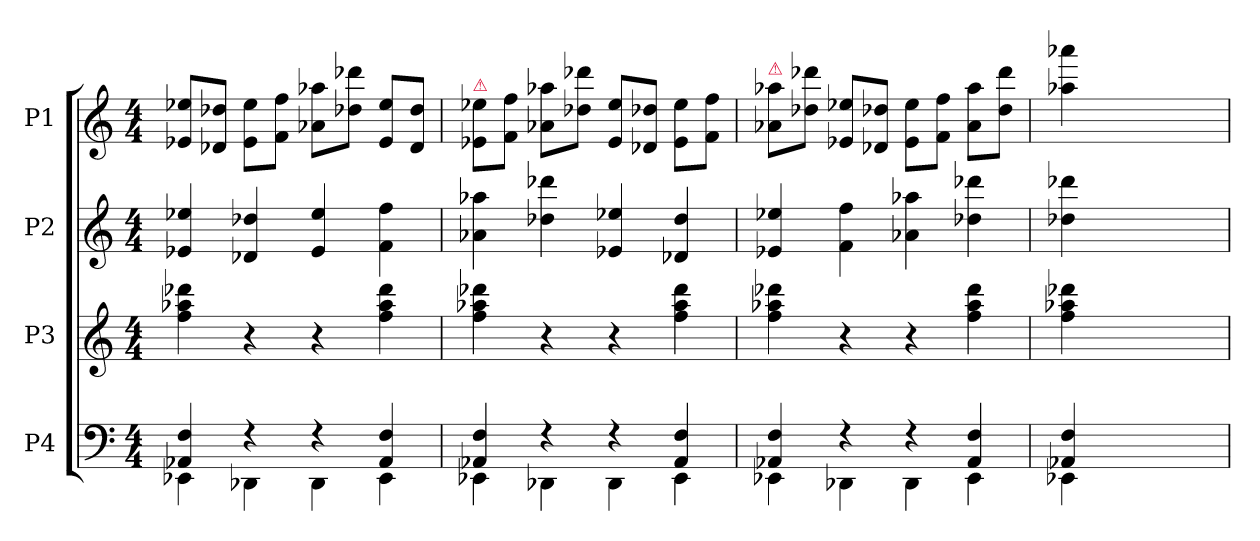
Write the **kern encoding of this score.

**kern	**kern	**kern	**kern
*part4	*part3	*part2	*part1
*staff4	*staff3	*staff2	*staff1
*I"P4	*I"P3	*I"P2	*I"P1
*clefF4	*clefG2	*clefG2	*clefG2
*k[]	*k[]	*k[]	*k[]
*C:	*C:	*C:	*C:
*M4/4	*M4/4	*M4/4	*M4/4
=1	=1	=1	=1
*^	*	*	*
4AA-X 4F	4EE-X	4ff 4aa-X 4ddd-X	4e-X 4ee-X	8e-X/ 8ee-X/L
.	.	.	.	8d-X/ 8dd-X/J
4r	4DD-X	4r	4d-X 4dd-X	8e-\ 8ee-\L
.	.	.	.	8f\ 8ff\J
4r	4DD-	4r	4e- 4ee-	8a-X\ 8aa-X\L
.	.	.	.	8dd-X\ 8ddd-X\J
4AA- 4F	4EE-	4ff 4aa- 4ddd-	4f 4ff	8e-/ 8ee-/L
.	.	.	.	8d-/ 8dd-/J
=2	=2	=2	=2	=2
!	!	!	!	!LO:TX:a:color=crimson:t=⚠
4AA-X 4F	4EE-X	4ff 4aa-X 4ddd-X	4a-X 4aa-X	8e-X\ 8ee-X\L
.	.	.	.	8f\ 8ff\J
4r	4DD-X	4r	4dd-X 4ddd-X	8a-X\ 8aa-X\L
.	.	.	.	8dd-X\ 8ddd-X\J
4r	4DD-	4r	4e-X 4ee-X	8e-/ 8ee-/L
.	.	.	.	8d-X/ 8dd-X/J
4AA- 4F	4EE-	4ff 4aa- 4ddd-	4d-X 4dd-	8e-\ 8ee-\L
.	.	.	.	8f\ 8ff\J
=3	=3	=3	=3	=3
!	!	!	!	!LO:TX:a:color=crimson:t=⚠
4AA-X 4F	4EE-X	4ff 4aa-X 4ddd-X	4e-X 4ee-X	8a-X\ 8aa-X\L
.	.	.	.	8dd-X\ 8ddd-X\J
4r	4DD-X	4r	4f 4ff	8e-X/ 8ee-X/L
.	.	.	.	8d-X/ 8dd-X/J
4r	4DD-	4r	4a-X 4aa-X	8e-\ 8ee-\L
.	.	.	.	8f\ 8ff\J
4AA- 4F	4EE-	4ff 4aa- 4ddd-	4dd-X 4ddd-X	8a-\ 8aa-\L
.	.	.	.	8dd-\ 8ddd-\J
=4	=4	=4	=4	=4
4AA-X 4F	4EE-X	4ff 4aa-X 4ddd-X	4dd-X 4ddd-X	4aa-X 4aaa-X
4ryy	4ryy	4ryy	4ryy	4ryy
2ryy	2ryy	2ryy	2ryy	2ryy
*v	*v	*	*	*
=	=	=	=
*-	*-	*-	*-
